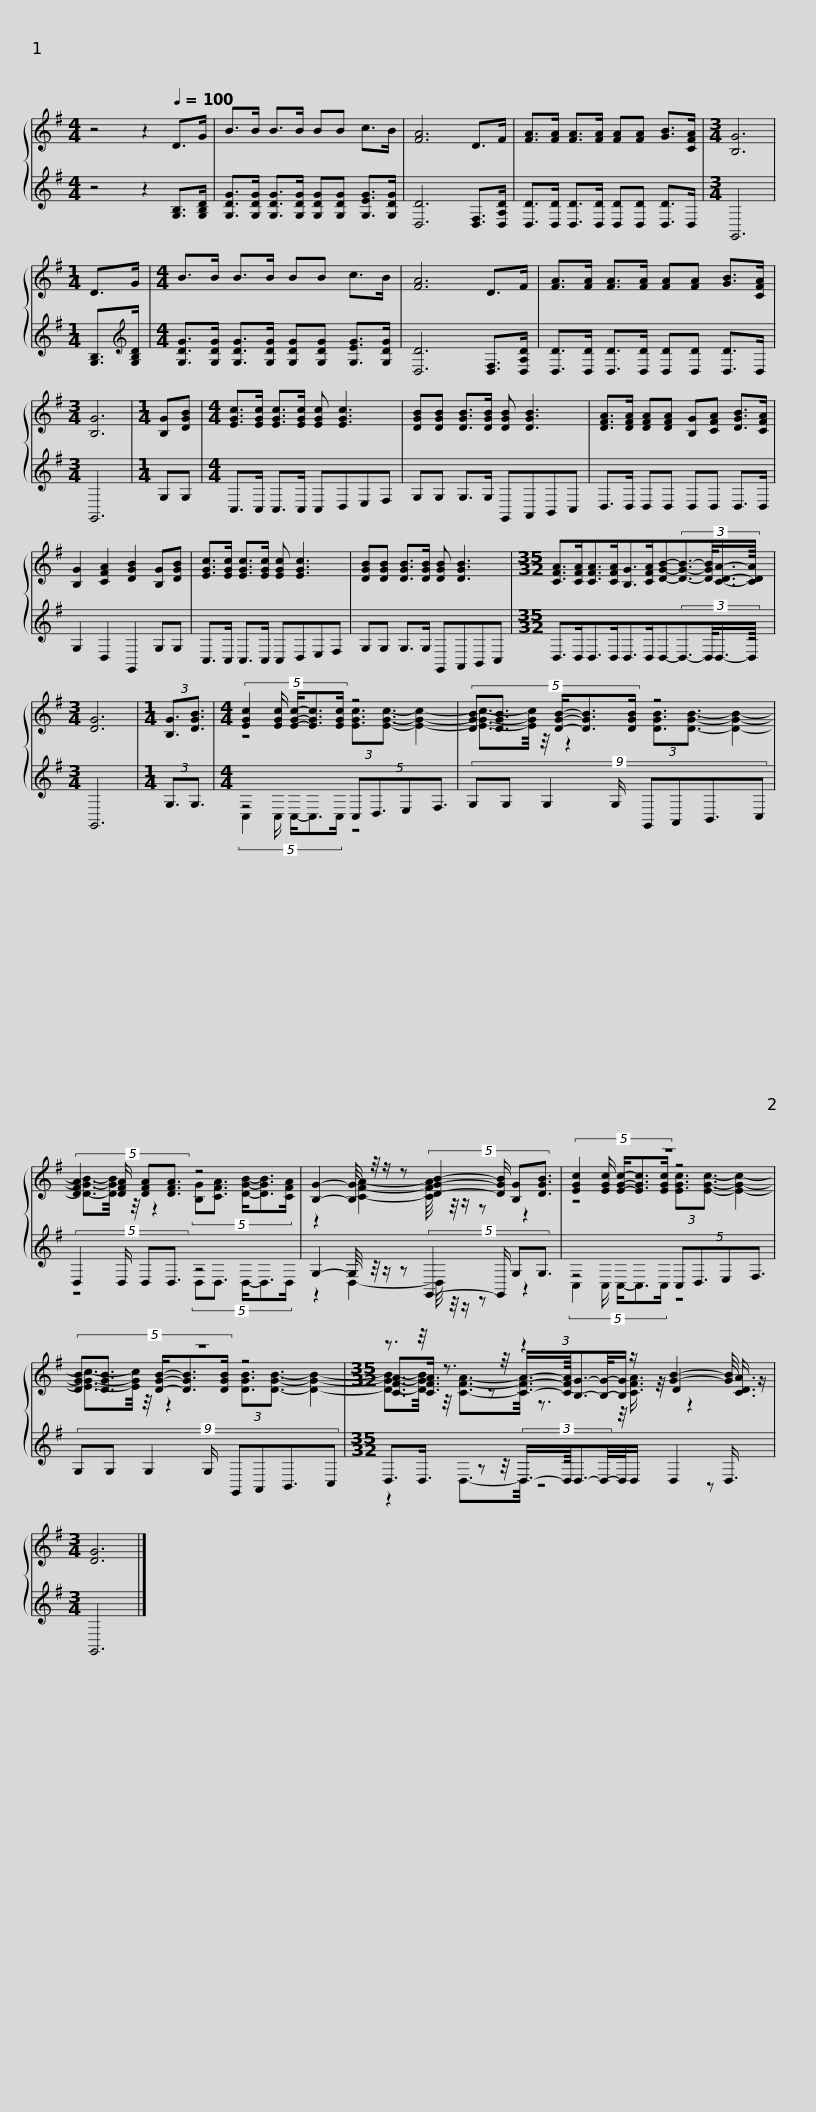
X:1
%%score { ( 1 3 5 ) | ( 2 4 ) }
L:1/8
M:4/4
I:linebreak $
K:G
V:1 treble
V:3 treble
V:5 treble
V:2 treble
V:4 treble
V:1
 z4 z2[Q:1/4=100] D>G | B>B B>B BB c>B | [FA]6 D>F | [FA]>[FA] [FA]>[FA] [FA][FA] [GB]>[CFA] |[M:3/4] [B,G]6 | %5
[M:1/4] D>G |$[M:4/4] B>B B>B BB c>B | [FA]6 D>F | [FA]>[FA] [FA]>[FA] [FA][FA] [GB]>[CFA] |[M:3/4] [B,G]6 | %10
[M:1/4] [B,G][DGB] |$[M:4/4] [EGc]>[EGc] [EGc]>[EGc] [EGc] [EGc]3 | [DGB][DGB] [DGB]>[DGB] [DGB] [DGB]3 | [DFA]>[DFA] [DFA][DFA] [B,G][CFA] [DGB]>[CFA] | [B,G]2 [CFA]2 [DGB]2 [B,G][DGB] | %15
 [EGc]>[EGc] [EGc]>[EGc] [EGc] [EGc]3 |$ [DGB][DGB] [DGB]>[DGB] [DGB] [DGB]3 |[M:35/32] [CFA]>[CFA][CFA]>[CFA][B,G]>[CFA][DGB]-(3:2:4[DGB]3/2-[DGB]/4[CDA]3/4-[CDA]/8 |[M:3/4] [DG]6 |[M:1/4] (3:2:2[B,G]3/2[DGB]3/2 |$ %20
[M:4/4] (5:4:5[EGc]2 [EGc]/ [EGc]/-[EGc]3/2[EGc]/ z4 | (5:4:5[DGB][DGB]3/2 [DGB]/-[DGB]3/2[DGB]/ z4 |$ (5:4:4[DFA]2 [DFA]/ [DFA][DFA]3/2 z4 | [B,G]2- [B,G]/4 z/4 z/ z (5:4:4[DGB]2- [DGB]/ [B,G][DGB]3/2 | z8 |$ %25
 z8 |$[M:35/32] z3/2 z/4 z3/2 z/4 z2 z/ [GB]2- [GB]/4 z/ |[M:3/4] [DG]6 |] %28
V:2
 z4 z2 [G,B,]>[G,B,D] | [G,DG]>[G,DG] [G,DG]>[G,DG] [G,DG][G,DG] [G,EG]>[G,DG] | [D,D]6 [D,F,]>[D,A,D] | [D,D]>[D,D] [D,D]>[D,D] [D,D][D,D] [D,D]>D, |[M:3/4] G,,6 | %5
[M:1/4] [G,B,]>[K:treble][G,B,D] |$[M:4/4] [G,DG]>[G,DG] [G,DG]>[G,DG] [G,DG][G,DG] [G,EG]>[G,DG] | [D,D]6 [D,F,]>[D,A,D] | [D,D]>[D,D] [D,D]>[D,D] [D,D][D,D] [D,D]>D, |[M:3/4] G,,6 | %10
[M:1/4] G,G, |$[M:4/4] C,>C, C,>C, C,D,E,F, | G,G, G,>G, G,,A,,B,,C, | D,>D, D,D, D,D, D,>D, | G,2 D,2 G,,2 G,G, | %15
 C,>C, C,>C, C,D,E,F, |$ G,G, G,>G, G,,A,,B,,C, |[M:35/32] D,>D,D,>D,D,>D,D,-(3:2:4D,3/2-D,/4D,3/4-D,/8 |[M:3/4] G,,6 |[M:1/4] (3:2:2G,3/2G,3/2 |$ %20
[M:4/4] z4 (5:4:4C,D,3/2E,F,3/2 | (9:8:8G,G, G,2 G,/ G,,A,,B,,3/2C, |$ (5:4:4D,2 D,/ D,D,3/2 z4 | G,2- G,/4 z/4 z/ z (5:4:4G,,2- G,,/ G,G,3/2 | z4 (5:4:4C,D,3/2E,F,3/2 |$ %25
 (9:8:8G,G, G,2 G,/ G,,A,,B,,3/2C, |$[M:35/32] D,3/2D,3/4 z z/4 (3:2:4D,3/4-D,/8D,3/2-D,/4-D,/4D,/ D,2 D,3/4 |[M:3/4] G,,6 |] %28
V:3
 x8 | x8 | x8 | x8 |[M:3/4] x6 | %5
[M:1/4] x2 |$[M:4/4] x8 | x8 | x8 |[M:3/4] x6 | %10
[M:1/4] x2 |$[M:4/4] x8 | x8 | x8 | x8 | %15
 x8 |$ x8 |[M:35/32] x35/4 |[M:3/4] x6 |[M:1/4] x2 |$ %20
[M:4/4] z4 (3:2:2[EGc]3/2[EGc]3/2- [EGc]2- | [EGc]3/2-[EGc]/4 z/4 z2 (3:2:2[DGB]3/2[DGB]3/2- [DGB]2- |$ [DGB]3/2-[DGB]/4 z/4 z2 (5:4:5[B,G][CFA]3/2 [DGB]/-[DGB]3/2[CFA]/ | z2 [CFA]2- [CFA]/4 z/4 z/ z z2 | (5:4:5[EGc]2 [EGc]/ [EGc]/-[EGc]3/2[EGc]/ z4 |$ %25
 (5:4:5[DGB][DGB]3/2 [DGB]/-[DGB]3/2[DGB]/ z4 |$[M:35/32] [CFA]3/2[CFA]3/4 z z/4 (3:2:4[CFA]3/4-[CFA]/8[B,G]3/2-[B,G]/4-[B,G]/ z/4 D2 [CDA]3/4 |[M:3/4] x6 |] %28
V:4
 x8 | x8 | x8 | x8 |[M:3/4] x6 | %5
[M:1/4] x3/2[K:treble] x/ |$[M:4/4] x8 | x8 | x8 |[M:3/4] x6 | %10
[M:1/4] x2 |$[M:4/4] x8 | x8 | x8 | x8 | %15
 x8 |$ x8 |[M:35/32] x35/4 |[M:3/4] x6 |[M:1/4] x2 |$ %20
[M:4/4] (5:4:5C,2 C,/ C,/-C,3/2C,/ z4 | x8 |$ z4 (5:4:5D,D,3/2 D,/-D,3/2D,/ | z2 D,2- D,/4 z/4 z/ z z2 | (5:4:5C,2 C,/ C,/-C,3/2C,/ z4 |$ %25
 x8 |$[M:35/32] z2 D,3/2-D,/4 z4 z |[M:3/4] x6 |] %28
V:5
 x8 | x8 | x8 | x8 |[M:3/4] x6 | %5
[M:1/4] x2 |$[M:4/4] x8 | x8 | x8 |[M:3/4] x6 | %10
[M:1/4] x2 |$[M:4/4] x8 | x8 | x8 | x8 | %15
 x8 |$ x8 |[M:35/32] x35/4 |[M:3/4] x6 |[M:1/4] x2 |$ %20
[M:4/4] x8 | x8 |$ x8 | x8 | z4 (3:2:2[EGc]3/2[EGc]3/2- [EGc]2- |$ %25
 [EGc]3/2-[EGc]/4 z/4 z2 (3:2:2[DGB]3/2[DGB]3/2- [DGB]2- |$[M:35/32] [DGB]3/2-[DGB]/4 z/4 [CFA]3/2-[CFA]/4 z3/2 z/4 [CFA]3/4 z2 z/ |[M:3/4] x6 |] %28
